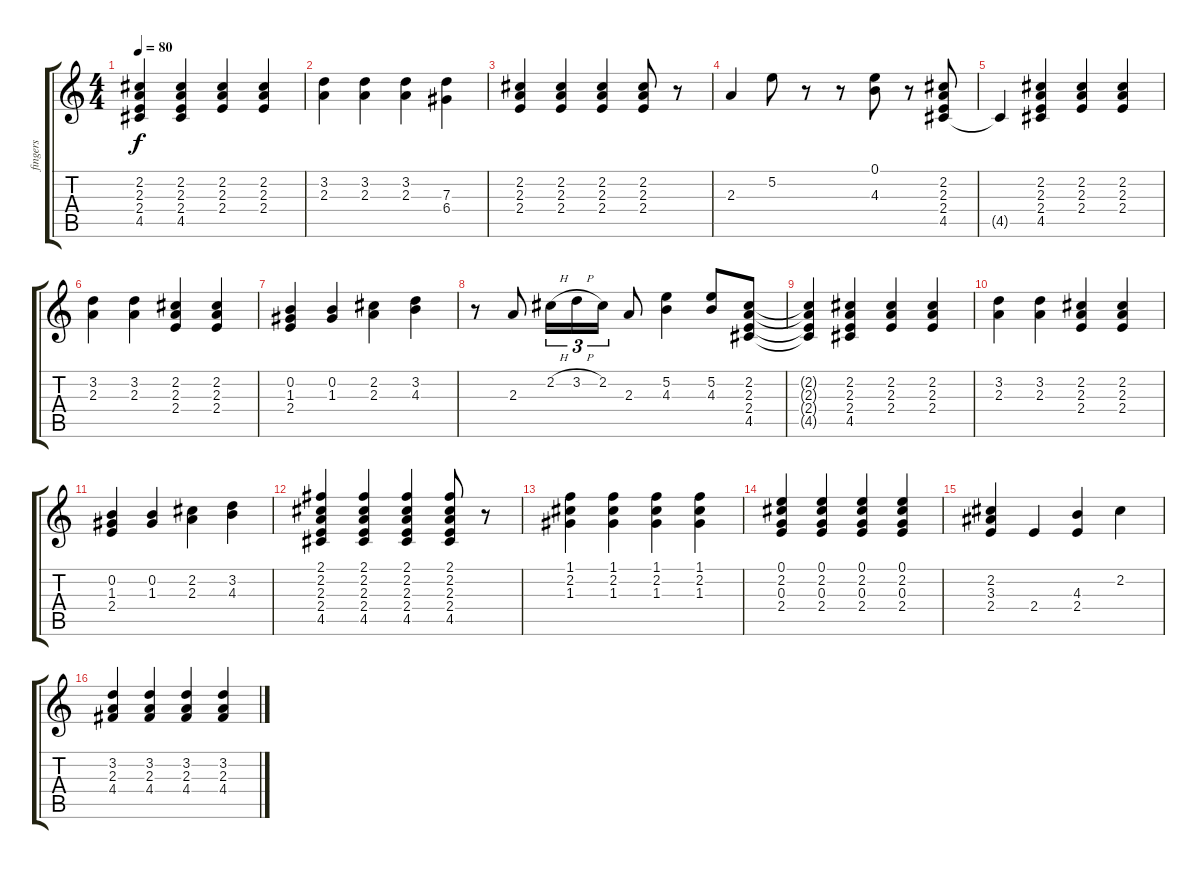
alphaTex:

\track ("fingers" "fingers") {instrument acousticguitarnylon}
\staff {score tabs}
\tuning (E4 B3 G3 D3 A2 E2) {hide}
\ts (4 4)
\tempo 80
\clef g2
\ks c
(2.2{t} 2.3{t} 2.4{t} 4.5{t}).4{dy f} (2.2 2.3 2.4 4.5).4 (2.2 2.3 2.4).4 (2.2 2.3 2.4).4 |
(3.2 2.3).4 (3.2 2.3).4 (3.2 2.3).4 (7.3 6.4).4 |
(2.2 2.3 2.4).4 (2.2 2.3 2.4).4 (2.2 2.3 2.4).4 (2.2 2.3 2.4).8 r.8 |
2.3.4 5.2.8 r.8 r.8 (0.1 4.3).8 r.8 (2.2 2.3 2.4 4.5).8 |
4.5{t}.4 (2.2 2.3 2.4 4.5).4 (2.2 2.3 2.4).4 (2.2 2.3 2.4).4 |
(3.2 2.3).4 (3.2 2.3).4 (2.2 2.3 2.4).4 (2.2 2.3 2.4).4 |
(0.2 1.3 2.4).4 (0.2 1.3).4 (2.2 2.3).4 (3.2 4.3).4 |
r.8 2.3.8 2.2{h}.16{tu (3 2)} 3.2{h}.16{tu (3 2)} 2.2.16{tu (3 2)} 2.3.8 (5.2 4.3).4 (5.2 4.3).8 (2.2 2.3 2.4 4.5).8 |
(2.2{t} 2.3{t} 2.4{t} 4.5{t}).4 (2.2 2.3 2.4 4.5).4 (2.2 2.3 2.4).4 (2.2 2.3 2.4).4 |
(3.2 2.3).4 (3.2 2.3).4 (2.2 2.3 2.4).4 (2.2 2.3 2.4).4 |
(0.2 1.3 2.4).4 (0.2 1.3).4 (2.2 2.3).4 (3.2 4.3).4 |
(2.1 2.2 2.3 2.4 4.5).4 (2.1 2.2 2.3 2.4 4.5).4 (2.1 2.2 2.3 2.4 4.5).4 (2.1 2.2 2.3 2.4 4.5).8 r.8 |
(1.1 2.2 1.3).4 (1.1 2.2 1.3).4 (1.1 2.2 1.3).4 (1.1 2.2 1.3).4 |
(0.1 2.2 0.3 2.4).4 (0.1 2.2 0.3 2.4).4 (0.1 2.2 0.3 2.4).4 (0.1 2.2 0.3 2.4).4 |
(2.2 3.3 2.4).4 2.4.4 (4.3 2.4).4 2.2.4 |
(3.2 2.3 4.4).4 (3.2 2.3 4.4).4 (3.2 2.3 4.4).4 (3.2 2.3 4.4).4
